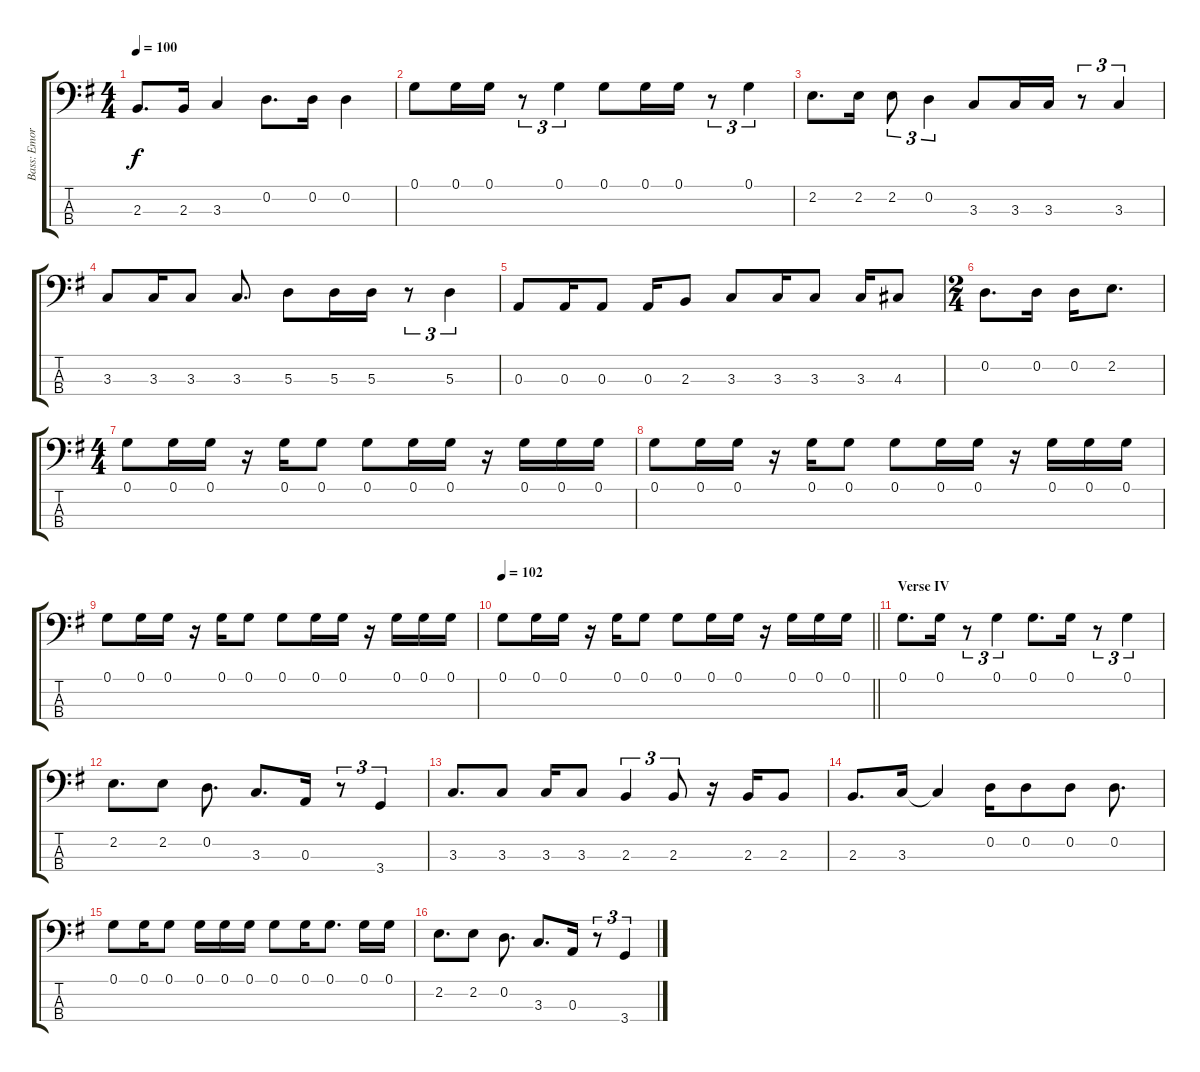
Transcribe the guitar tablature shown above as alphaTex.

\track ("Bass: Emory" "Bass: Emor") {instrument electricbassfinger}
\staff {score tabs}
\tuning (G2 D2 A1 E1) {hide}
\ts (4 4)
\tempo 100
\clef f4
\ks g
2.3.8{d dy f} 2.3.16 3.3.4 0.2.8{d} 0.2.16 0.2.4 |
0.1.8 0.1.16 0.1.16 r.8{tu (3 2)} 0.1.4{tu (3 2)} 0.1.8 0.1.16 0.1.16 r.8{tu (3 2)} 0.1.4{tu (3 2)} |
2.2.8{d} 2.2.16 2.2.8{tu (3 2)} 0.2.4{tu (3 2)} 3.3.8 3.3.16 3.3.16 r.8{tu (3 2)} 3.3.4{tu (3 2)} |
3.3.8 3.3.16 3.3.8 3.3.8{d} 5.3.8 5.3.16 5.3.16 r.8{tu (3 2)} 5.3.4{tu (3 2)} |
0.3.8 0.3.16 0.3.8 0.3.16 2.3.8 3.3.8 3.3.16 3.3.8 3.3.16 4.3.8 |
\ts (2 4)
0.2.8{d} 0.2.16 0.2.16 2.2.8{d} |
\ts (4 4)
0.1.8 0.1.16 0.1.16 r.16 0.1.16 0.1.8 0.1.8 0.1.16 0.1.16 r.16 0.1.16 0.1.16 0.1.16 |
0.1.8 0.1.16 0.1.16 r.16 0.1.16 0.1.8 0.1.8 0.1.16 0.1.16 r.16 0.1.16 0.1.16 0.1.16 |
0.1.8 0.1.16 0.1.16 r.16 0.1.16 0.1.8 0.1.8 0.1.16 0.1.16 r.16 0.1.16 0.1.16 0.1.16 |
\tempo 102
\barLineRight lightlight
0.1.8 0.1.16 0.1.16 r.16 0.1.16 0.1.8 0.1.8 0.1.16 0.1.16 r.16 0.1.16 0.1.16 0.1.16 |
\section ("" "Verse IV")
0.1.8{d} 0.1.16 r.8{tu (3 2)} 0.1.4{tu (3 2)} 0.1.8{d} 0.1.16 r.8{tu (3 2)} 0.1.4{tu (3 2)} |
2.2.8{d} 2.2.8 0.2.8{d} 3.3.8{d} 0.3.16 r.8{tu (3 2)} 3.4.4{tu (3 2)} |
3.3.8{d} 3.3.8 3.3.16 3.3.8 2.3.4{tu (3 2)} 2.3.8{tu (3 2)} r.16 2.3.16 2.3.8 |
2.3.8{d} 3.3.16 3.3{t}.4 0.2.16 0.2.8 0.2.8 0.2.8{d} |
0.1.8 0.1.16 0.1.8 0.1.16 0.1.16 0.1.16 0.1.8 0.1.16 0.1.8{d} 0.1.16 0.1.16 |
2.2.8{d} 2.2.8 0.2.8{d} 3.3.8{d} 0.3.16 r.8{tu (3 2)} 3.4.4{tu (3 2)}
